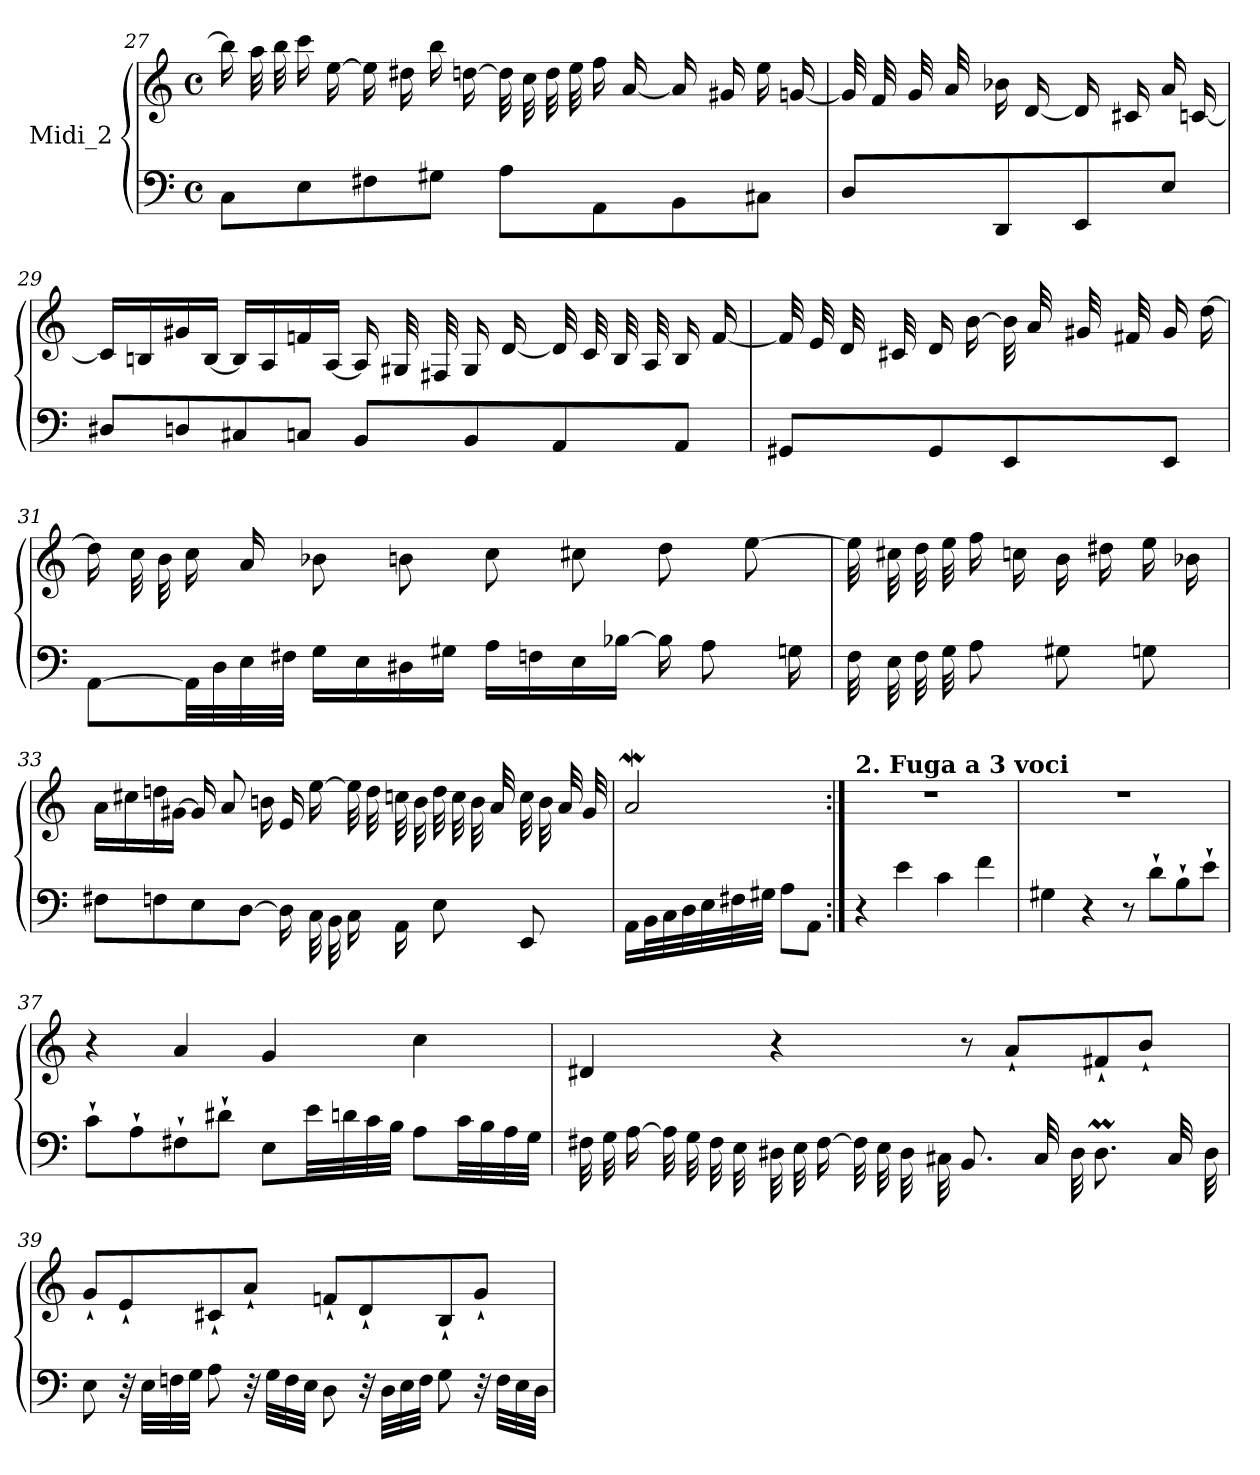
**kern	**kern
*part1	*part1
*staff2	*staff1
*I"Midi_2	*
!!LO:LB:g=z
*clefF4	*clefG2
*k[]	*k[]
*C:	*C:
*M4/4	*M4/4
*met(c)	*met(c)
=27	=27
8CL	16bbLL]
.	32aaL
.	32bb
8E	16ccc
.	[16eeJJ
8F#X	16eeLL]
.	16dd#X
8G#XJ	16bb
.	[16ddnJJ
8A\L	32ddLLL]
.	32cc
.	32dd
.	32ee
8AA\	16ff
.	[16aJJ
8BB\	16aLL]
.	16g#X
8C#X\J	16ee
.	[16gnJJ
=28	=28
8DL	32gLLL]
.	32f
.	32g
.	32a
8DD	16b-X
.	[16dJJ
8EE	16dLL]
.	16c#X
8EJ	16a
.	[16cnJJ
!!LO:LB:g=z
=29	=29
8D#XL	16cLL]
.	16Bn
8Dn	16g#X
.	[16BJJ
8C#X	16BLL]
.	16A
8CnJ	16fn
.	[16AJJ
8BBL	16ALL]
.	32G#XL
.	32F#X
8BB	16G#
.	[16dJJ
8AA	32dLLL]
.	32c
.	32B
.	32A
8AAJ	16B
.	[16fJJ
=30	=30
8GG#XL	32fLLL]
.	32e
.	32d
.	32c#X
8GG#	16d
.	[16bJJ
8EE	32bLLL]
.	32a
.	32g#X
.	32f#X
8EEJ	16g#
.	[16ddJJ
!!LO:LB:g=z
=31	=31
[8AA\L	16ddLL]
.	32ccL
.	32b
32AA\LL]	16cc
32D\	.
32E\	16aJJ
32F#X\JJJ	.
16GLL	8b-XL
16E	.
16D#X	8bnJ
16G#XJJ	.
16ALL	8ccL
16Fn	.
16E	8cc#X
[16B-XJJ	.
16B-LL]	8dd
8A	.
.	[8eeJ
16GnJ	.
=32	=32
32FLLL	32eeLLL]
32E	32cc#X
32F	32dd
32G	32ee
8AJ	16ff
.	16ccnJJ
8G#XL	16bLL
.	16dd#X
8GnJ	16ee
.	16b-XJJ
!!LO:LB:g=z
=33	=33
8F#XL	16aLL
.	16cc#X
8Fn	16ddn
.	[16g#XJJ
8E	16g#LL]
.	8a
[8DJ	.
.	16bnJ
16D\LL]	16eLL
32C\L	[16eeJJ
32BB\	.
16C\	32eeLLL]
.	32dd
16AA\JJ	32ccn
.	32bJJJ
8EL	32ddLLL
.	32cc
.	32b
.	32a
8EEJ	32cc
.	32b
.	32a
.	32g#JJJ
=34	=34
16AALL	2aW
32BBL	.
32C	.
32D	.
32E	.
32F#X	.
32G#XJJJ	.
8AL	.
8AAJ	.
!!LO:LB:g=z
=35:|!	=35:|!
!	!LO:TX:a:B:t=2. Fuga a 3 voci
4r	1r
4e	.
4c	.
4f	.
=36	=36
4G#X	1r
4r	.
8r	.
8d`L	.
8B`	.
8e`J	.
=37	=37
8c`L	4r
8A`	.
8F#X`	4a
8d#X`J	.
8EL	4g
32eLL	.
32dn	.
32c	.
32BJJJ	.
8AL	4cc
32cLL	.
32B	.
32A	.
32GJJJ	.
!!LO:LB:g=z
=38	=38
32F#X\LLL	4d#X/
32G\	.
[16A\	.
32A\L]	.
32G\	.
32F#\	.
32E\JJJ	.
32D#X\LLL	4r
32E\	.
[16F#\	.
32F#\L]	.
32E\	.
32D#\	.
32C#X\JJJ	.
8.BBL	8r
.	8a`/L
32C#LL	.
32D#JJJ	.
8.D#mL	8f#X`/
.	8b`/J
32C#LL	.
32D#JJJ	.
=39	=39
8E	8g`/L
32r	8e`/
32ELLL	.
32Fn	.
32GJJJ	.
8A	8c#X`/
32r	8a`/J
32GLLL	.
32F	.
32EJJJ	.
8D	8fn`/L
32r	8d`/
32DLLL	.
32E	.
32FJJJ	.
8G	8B`/
32r	8g`/J
32FLLL	.
32E	.
32DJJJ	.
=	=
*-	*-
